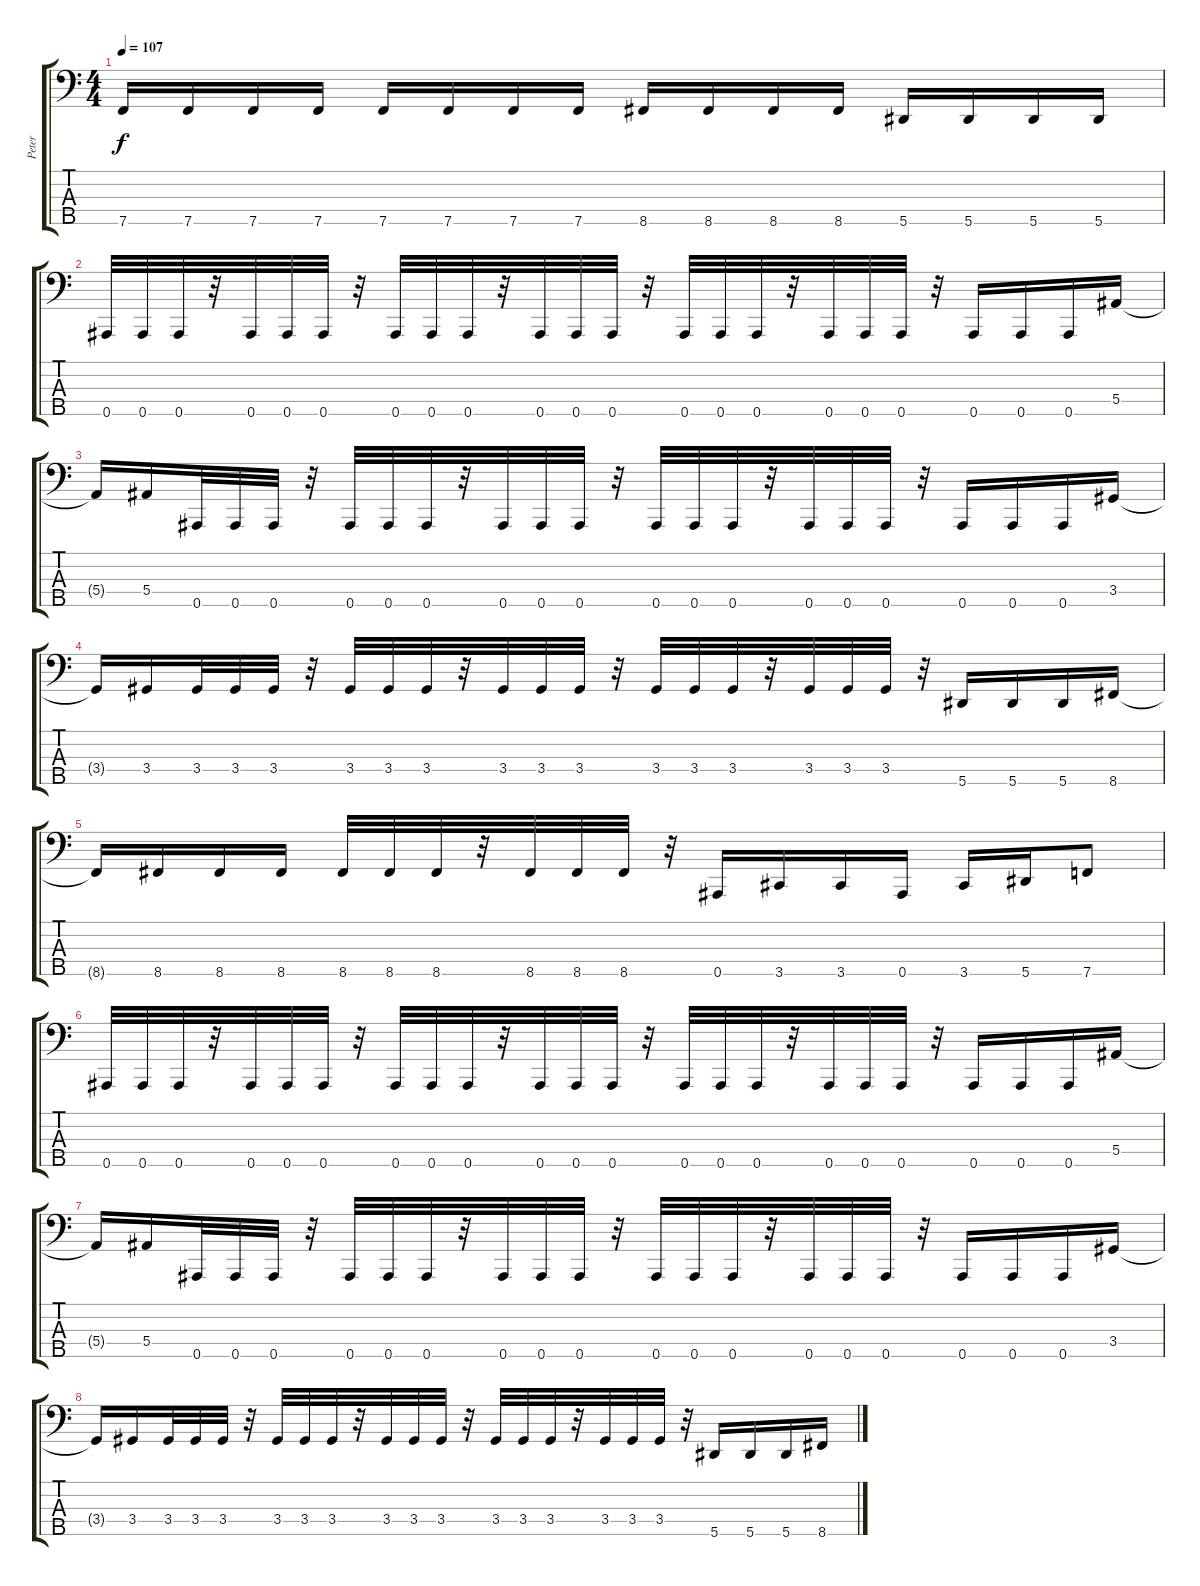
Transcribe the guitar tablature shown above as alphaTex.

\track ("Peter" "Peter") {instrument electricbassfinger}
\staff {score tabs}
\tuning (G2 Eb2 Bb1 F1 Bb0) {hide}
\ts (4 4)
\tempo 107
\clef f4
\ks c
7.5.16{dy f} 7.5.16 7.5.16 7.5.16 7.5.16 7.5.16 7.5.16 7.5.16 8.5.16 8.5.16 8.5.16 8.5.16 5.5.16 5.5.16 5.5.16 5.5.16 |
0.5.32 0.5.32 0.5.32 r.32 0.5.32 0.5.32 0.5.32 r.32 0.5.32 0.5.32 0.5.32 r.32 0.5.32 0.5.32 0.5.32 r.32 0.5.32 0.5.32 0.5.32 r.32 0.5.32 0.5.32 0.5.32 r.32 0.5.16 0.5.16 0.5.16 5.4.16 |
5.4{t}.16 5.4.16 0.5.32 0.5.32 0.5.32 r.32 0.5.32 0.5.32 0.5.32 r.32 0.5.32 0.5.32 0.5.32 r.32 0.5.32 0.5.32 0.5.32 r.32 0.5.32 0.5.32 0.5.32 r.32 0.5.16 0.5.16 0.5.16 3.4.16 |
3.4{t}.16 3.4.16 3.4.32 3.4.32 3.4.32 r.32 3.4.32 3.4.32 3.4.32 r.32 3.4.32 3.4.32 3.4.32 r.32 3.4.32 3.4.32 3.4.32 r.32 3.4.32 3.4.32 3.4.32 r.32 5.5.16 5.5.16 5.5.16 8.5.16 |
8.5{t}.16 8.5.16 8.5.16 8.5.16 8.5.32 8.5.32 8.5.32 r.32 8.5.32 8.5.32 8.5.32 r.32 0.5.16 3.5.16 3.5.16 0.5.16 3.5.16 5.5.16 7.5.8 |
0.5.32 0.5.32 0.5.32 r.32 0.5.32 0.5.32 0.5.32 r.32 0.5.32 0.5.32 0.5.32 r.32 0.5.32 0.5.32 0.5.32 r.32 0.5.32 0.5.32 0.5.32 r.32 0.5.32 0.5.32 0.5.32 r.32 0.5.16 0.5.16 0.5.16 5.4.16 |
5.4{t}.16 5.4.16 0.5.32 0.5.32 0.5.32 r.32 0.5.32 0.5.32 0.5.32 r.32 0.5.32 0.5.32 0.5.32 r.32 0.5.32 0.5.32 0.5.32 r.32 0.5.32 0.5.32 0.5.32 r.32 0.5.16 0.5.16 0.5.16 3.4.16 |
3.4{t}.16 3.4.16 3.4.32 3.4.32 3.4.32 r.32 3.4.32 3.4.32 3.4.32 r.32 3.4.32 3.4.32 3.4.32 r.32 3.4.32 3.4.32 3.4.32 r.32 3.4.32 3.4.32 3.4.32 r.32 5.5.16 5.5.16 5.5.16 8.5.16
